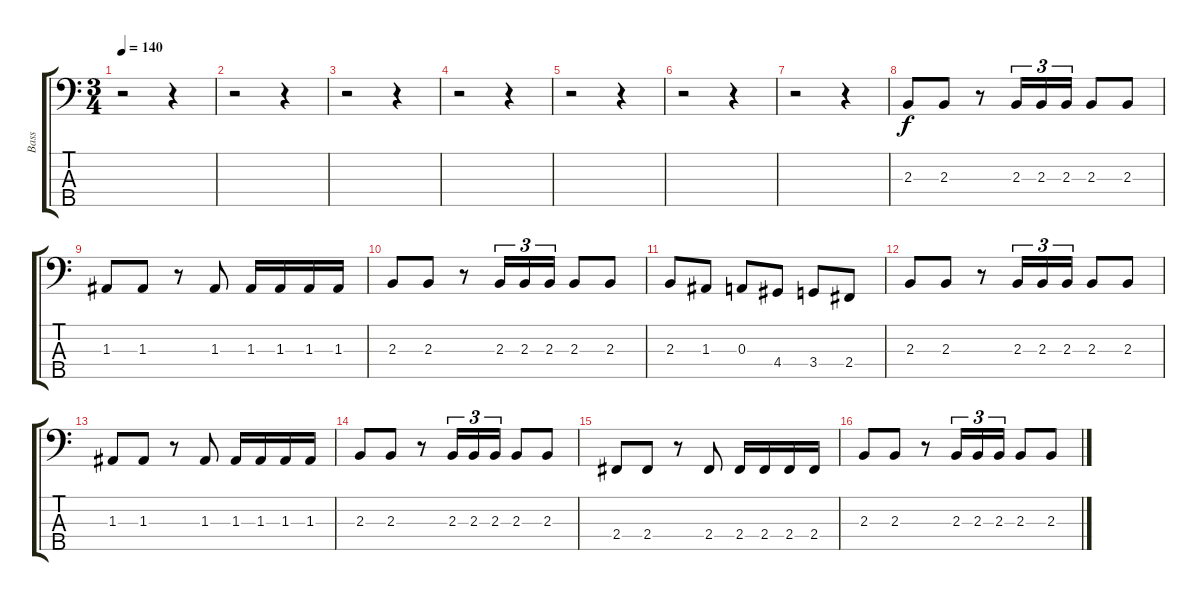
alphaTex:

\track ("Bass" "Bass") {instrument electricbassfinger}
\staff {score tabs}
\tuning (G2 D2 A1 E1 B0) {hide}
\ts (3 4)
\tempo 140
\clef f4
\ks c
r.2{dy f} r.4 |
r.2 r.4 |
r.2 r.4 |
r.2 r.4 |
r.2 r.4 |
r.2 r.4 |
r.2 r.4 |
2.3.8 2.3.8 r.8 2.3.16{tu (3 2)} 2.3.16{tu (3 2)} 2.3.16{tu (3 2)} 2.3.8 2.3.8 |
1.3.8 1.3.8 r.8 1.3.8 1.3.16 1.3.16 1.3.16 1.3.16 |
2.3.8 2.3.8 r.8 2.3.16{tu (3 2)} 2.3.16{tu (3 2)} 2.3.16{tu (3 2)} 2.3.8 2.3.8 |
2.3.8 1.3.8 0.3.8 4.4.8 3.4.8 2.4.8 |
2.3.8 2.3.8 r.8 2.3.16{tu (3 2)} 2.3.16{tu (3 2)} 2.3.16{tu (3 2)} 2.3.8 2.3.8 |
1.3.8 1.3.8 r.8 1.3.8 1.3.16 1.3.16 1.3.16 1.3.16 |
2.3.8 2.3.8 r.8 2.3.16{tu (3 2)} 2.3.16{tu (3 2)} 2.3.16{tu (3 2)} 2.3.8 2.3.8 |
2.4.8 2.4.8 r.8 2.4.8 2.4.16 2.4.16 2.4.16 2.4.16 |
2.3.8 2.3.8 r.8 2.3.16{tu (3 2)} 2.3.16{tu (3 2)} 2.3.16{tu (3 2)} 2.3.8 2.3.8
